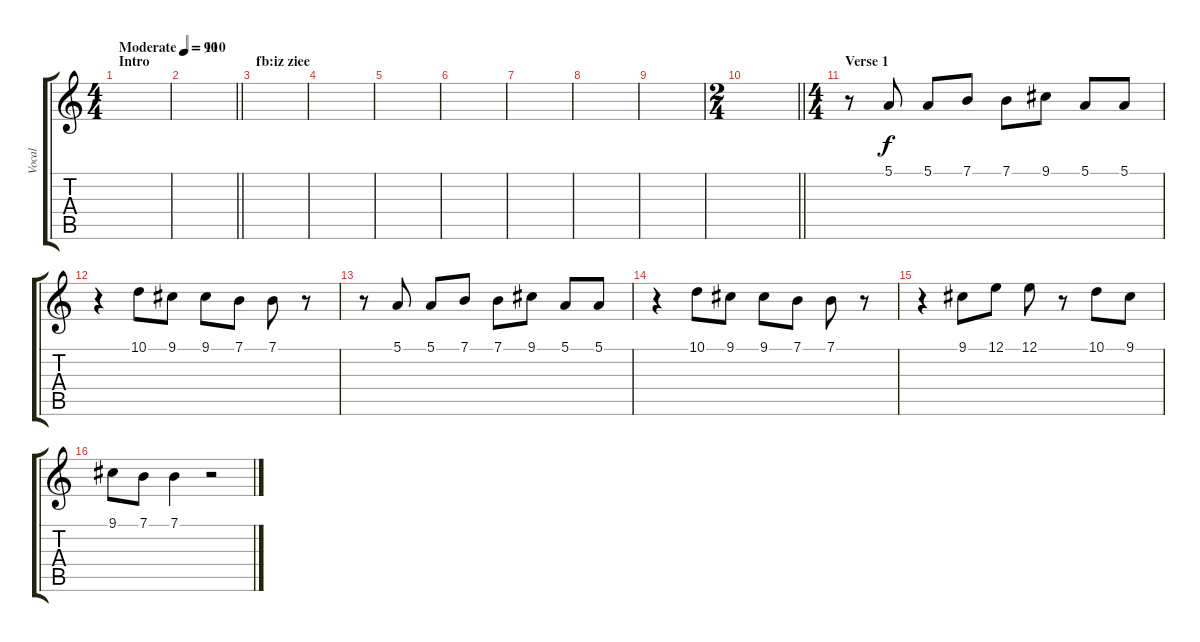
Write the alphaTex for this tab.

\track ("Vocal" "Vocal") {instrument lead1square}
\staff {score tabs}
\tuning (E4 B3 G3 D3 A2 E2) {hide}
\ts (4 4)
\section ("" "Intro")
\tempo (110 "Moderate")
\clef g2
\ks c
|
\tempo 90
\barLineRight lightlight
|
\section ("" "fb:iz ziee")
|
|
|
|
|
|
|
\ts (2 4)
\barLineRight lightlight
|
\ts (4 4)
\section ("" "Verse 1")
r.8 5.1.8 5.1.8 7.1.8 7.1.8 9.1.8 5.1.8 5.1.8 |
r.4 10.1.8 9.1.8 9.1.8 7.1.8 7.1.8 r.8 |
r.8 5.1.8 5.1.8 7.1.8 7.1.8 9.1.8 5.1.8 5.1.8 |
r.4 10.1.8 9.1.8 9.1.8 7.1.8 7.1.8 r.8 |
r.4 9.1.8 12.1.8 12.1.8 r.8 10.1.8 9.1.8 |
9.1.8 7.1.8 7.1.4 r.2
